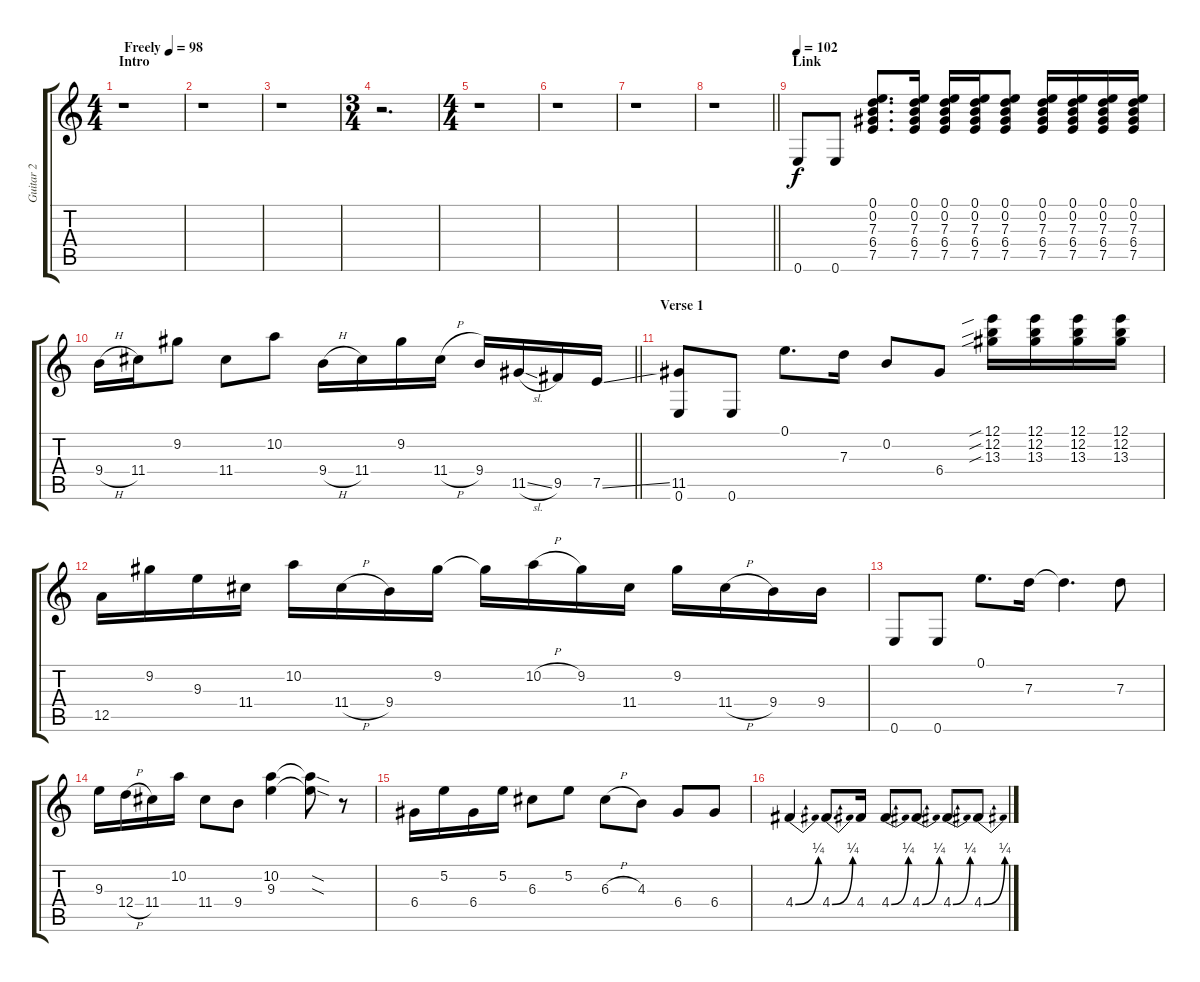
\track ("Guitar 2" "Guitar 2") {instrument electricguitarclean}
\staff {score tabs}
\tuning (E4 B3 G3 D3 A2 E2) {hide}
\ts (4 4)
\section ("" "Intro")
\tempo (98 "Freely")
\clef g2
\ks c
r.1{dy f instrument electricguitarclean} |
r.1 |
r.1 |
\ts (3 4)
r.2{d} |
\ts (4 4)
r.1 |
r.1 |
r.1 |
\barLineRight lightlight
r.1 |
\section ("" "Link")
\tempo 102
0.6.8 0.6.8 (0.1 0.2 7.3 6.4 7.5).8{d} (0.1 0.2 7.3 6.4 7.5).16 (0.1 0.2 7.3 6.4 7.5).16 (0.1 0.2 7.3 6.4 7.5).16 (0.1 0.2 7.3 6.4 7.5).8 (0.1 0.2 7.3 6.4 7.5).16 (0.1 0.2 7.3 6.4 7.5).16 (0.1 0.2 7.3 6.4 7.5).16 (0.1 0.2 7.3 6.4 7.5).16 |
\barLineRight lightlight
9.4{h}.16 11.4.16 9.2.8 11.4.8 10.2.8 9.4{h}.16 11.4.16 9.2.16 11.4{h}.16 9.4.16 11.5{sl}.16 9.5.16 7.5{ss}.16 |
\section ("" "Verse 1")
(11.5 0.6).8 0.6.8 0.1.8{d} 7.3.16 0.2.8 6.4.8 (12.1{sib} 12.2{sib} 13.3{sib}).16 (12.1 12.2 13.3).16 (12.1 12.2 13.3).16 (12.1 12.2 13.3).16 |
12.5.16 9.2.16 9.3.16 11.4.16 10.2.16 11.4{h}.16 9.4.16 9.2.16 9.2{t}.16 10.2{h}.16 9.2.16 11.4.16 9.2.16 11.4{h}.16 9.4.16 9.4.16 |
0.6.8 0.6.8 0.1.8{d} 7.3.16 7.3{t}.4{d} 7.3.8 |
9.3.16 12.4{h}.16 11.4.16 10.2.16 11.4.8 9.4.8 (10.2 9.3).4 (10.2{sod t} 9.3{sod t}).8 r.8 |
6.4.16 5.2.16 6.4.16 5.2.16 6.3.8 5.2.8 6.3{h}.8 4.3.8 6.4.8 6.4.8 |
4.4{be (bend 0 0 60 1)}.4 4.4{be (bend 0 0 60 1)}.8{d} 4.4.16 4.4{be (bend 0 0 60 1)}.8 4.4{be (bend 0 0 60 1)}.8 4.4{be (bend 0 0 60 1)}.8 4.4{be (bend 0 0 60 1)}.8
